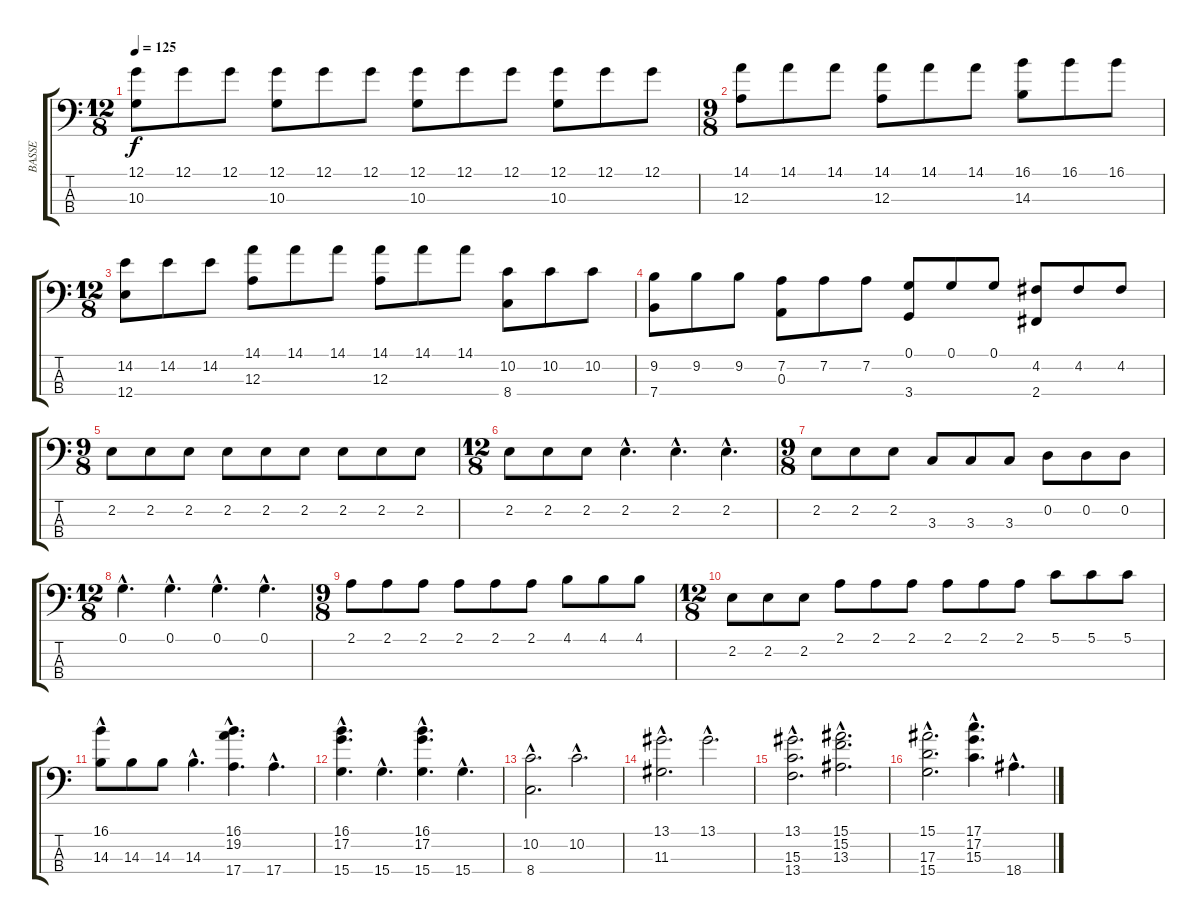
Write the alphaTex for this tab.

\track ("BASSE" "BASSE") {instrument electricbasspick}
\staff {score tabs}
\tuning (G2 D2 A1 E1) {hide}
\ts (12 8)
\tempo 125
\clef f4
\ks c
(12.1 10.3).8{dy f} 12.1.8 12.1.8 (12.1 10.3).8 12.1.8 12.1.8 (12.1 10.3).8 12.1.8 12.1.8 (12.1 10.3).8 12.1.8 12.1.8 |
\ts (9 8)
(14.1 12.3).8 14.1.8 14.1.8 (14.1 12.3).8 14.1.8 14.1.8 (16.1 14.3).8 16.1.8 16.1.8 |
\ts (12 8)
(14.2 12.4).8 14.2.8 14.2.8 (14.1 12.3).8 14.1.8 14.1.8 (14.1 12.3).8 14.1.8 14.1.8 (10.2 8.4).8 10.2.8 10.2.8 |
(9.2 7.4).8 9.2.8 9.2.8 (7.2 0.3).8 7.2.8 7.2.8 (0.1 3.4).8 0.1.8 0.1.8 (4.2 2.4).8 4.2.8 4.2.8 |
\ts (9 8)
2.2.8 2.2.8 2.2.8 2.2.8 2.2.8 2.2.8 2.2.8 2.2.8 2.2.8 |
\ts (12 8)
2.2.8 2.2.8 2.2.8 2.2{hac}.4{d} 2.2{hac}.4{d} 2.2{hac}.4{d} |
\ts (9 8)
2.2.8 2.2.8 2.2.8 3.3.8 3.3.8 3.3.8 0.2.8 0.2.8 0.2.8 |
\ts (12 8)
0.1{hac}.4{d} 0.1{hac}.4{d} 0.1{hac}.4{d} 0.1{hac}.4{d} |
\ts (9 8)
2.1.8 2.1.8 2.1.8 2.1.8 2.1.8 2.1.8 4.1.8 4.1.8 4.1.8 |
\ts (12 8)
2.2.8 2.2.8 2.2.8 2.1.8 2.1.8 2.1.8 2.1.8 2.1.8 2.1.8 5.1.8 5.1.8 5.1.8 |
(16.1{hac} 14.3).8 14.3.8 14.3.8 14.3{hac}.4{d} (16.1{hac} 19.2{hac} 17.4{hac}).4{d} 17.4{hac}.4{d} |
(16.1{hac} 17.2{hac} 15.4{hac}).4{d} 15.4{hac}.4{d} (16.1{hac} 17.2{hac} 15.4{hac}).4{d} 15.4{hac}.4{d} |
(10.2{hac} 8.4).2{d} 10.2{hac}.2{d} |
(13.1{hac} 11.3).2{d} 13.1{hac}.2{d} |
(13.1{hac} 15.3{hac} 13.4{hac}).2{d} (15.1{hac} 15.2{hac} 13.3{hac}).2{d} |
(15.1{hac} 17.3{hac} 15.4{hac}).2{d} (17.1{hac} 17.2{hac} 15.3{hac}).4{d} 18.4{hac}.4{d}
